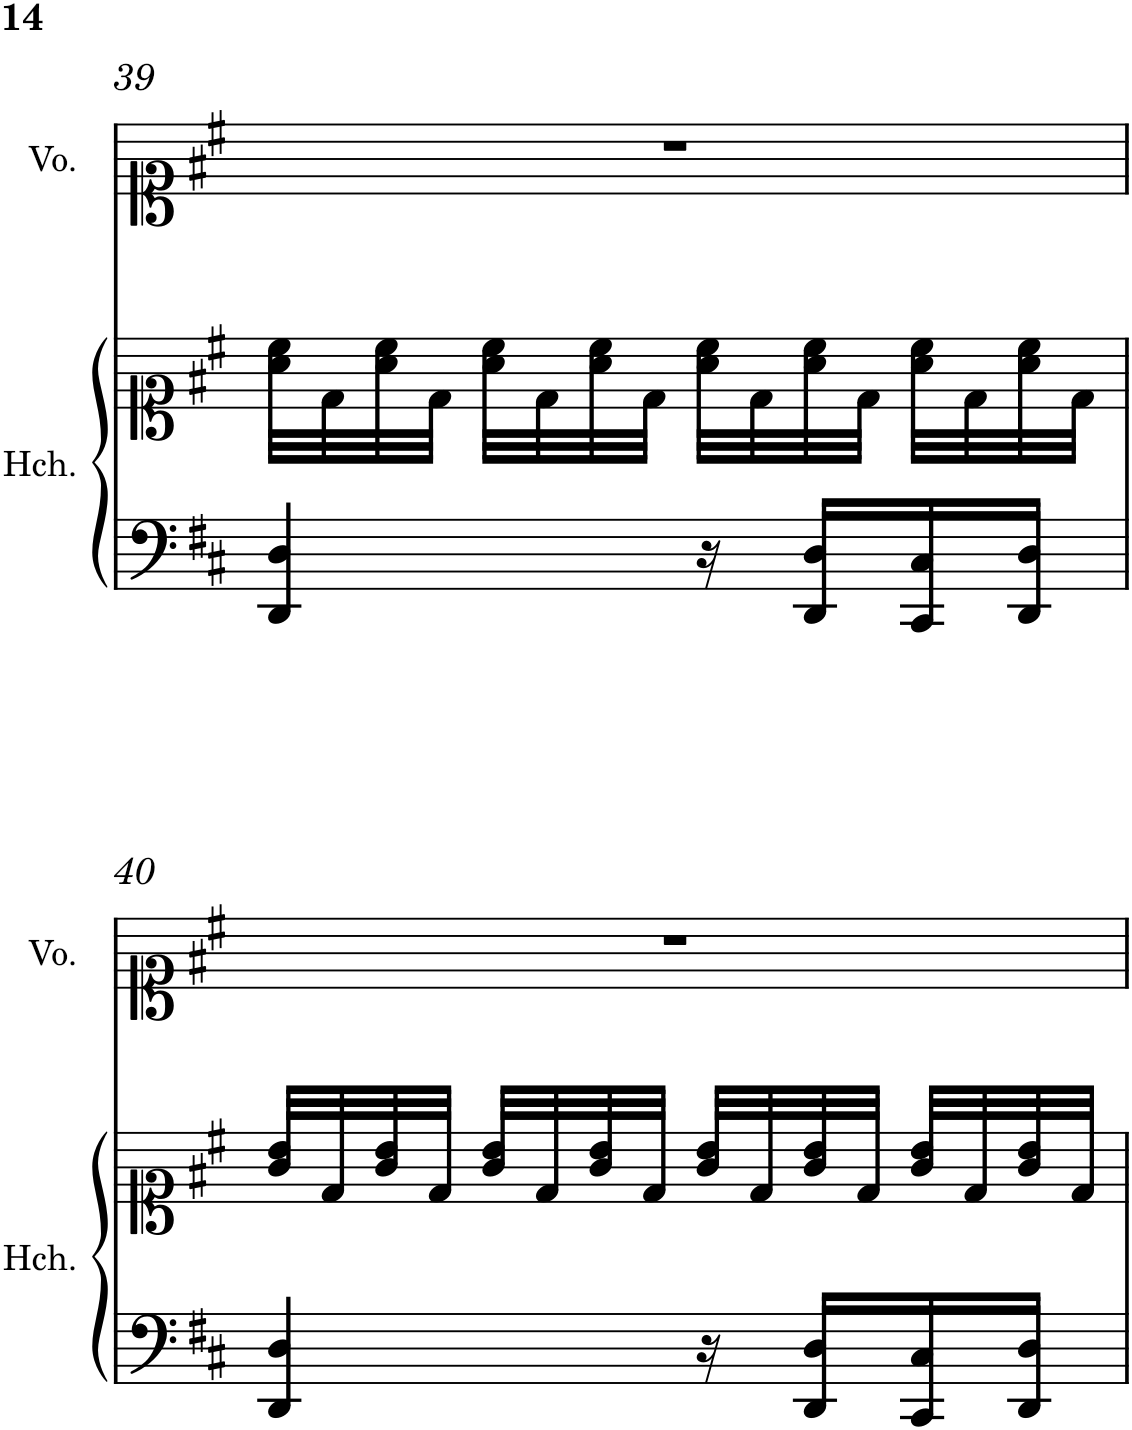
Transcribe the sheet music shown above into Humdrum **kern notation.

**kern	**kern	**kern
*part2	*part2	*part1
*staff3	*staff2	*staff1
*I"Harpsichord	*	*I"Voice
*I'Hch.	*	*I'Vo.
!!LO:PB:g=z
*clefF4	*clefC1	*clefC1
*k[f#c#]	*k[f#c#]	*k[f#c#]
*M2/4	*M2/4	*M2/4
=39	=39	=39
4DD/ 4D/	32a\ 32cc#\LLL	2r
.	32d\	.
.	32a\ 32cc#\	.
.	32d\JJJ	.
.	32a\ 32cc#\LLL	.
.	32d\	.
.	32a\ 32cc#\	.
.	32d\JJJ	.
16r	32a\ 32cc#\LLL	.
.	32d\	.
16DD/ 16D/LL	32a\ 32cc#\	.
.	32d\JJJ	.
16CC#/ 16C#/	32a\ 32cc#\LLL	.
.	32d\	.
16DD/ 16D/JJ	32a\ 32cc#\	.
.	32d\JJJ	.
!!LO:LB:g=z
=40	=40	=40
4DD/ 4D/	32g/ 32b/LLL	2r
.	32d/	.
.	32g/ 32b/	.
.	32d/JJJ	.
.	32g/ 32b/LLL	.
.	32d/	.
.	32g/ 32b/	.
.	32d/JJJ	.
16r	32g/ 32b/LLL	.
.	32d/	.
16DD/ 16D/LL	32g/ 32b/	.
.	32d/JJJ	.
16CC#/ 16C#/	32g/ 32b/LLL	.
.	32d/	.
16DD/ 16D/JJ	32g/ 32b/	.
.	32d/JJJ	.
=	=	=
*-	*-	*-
